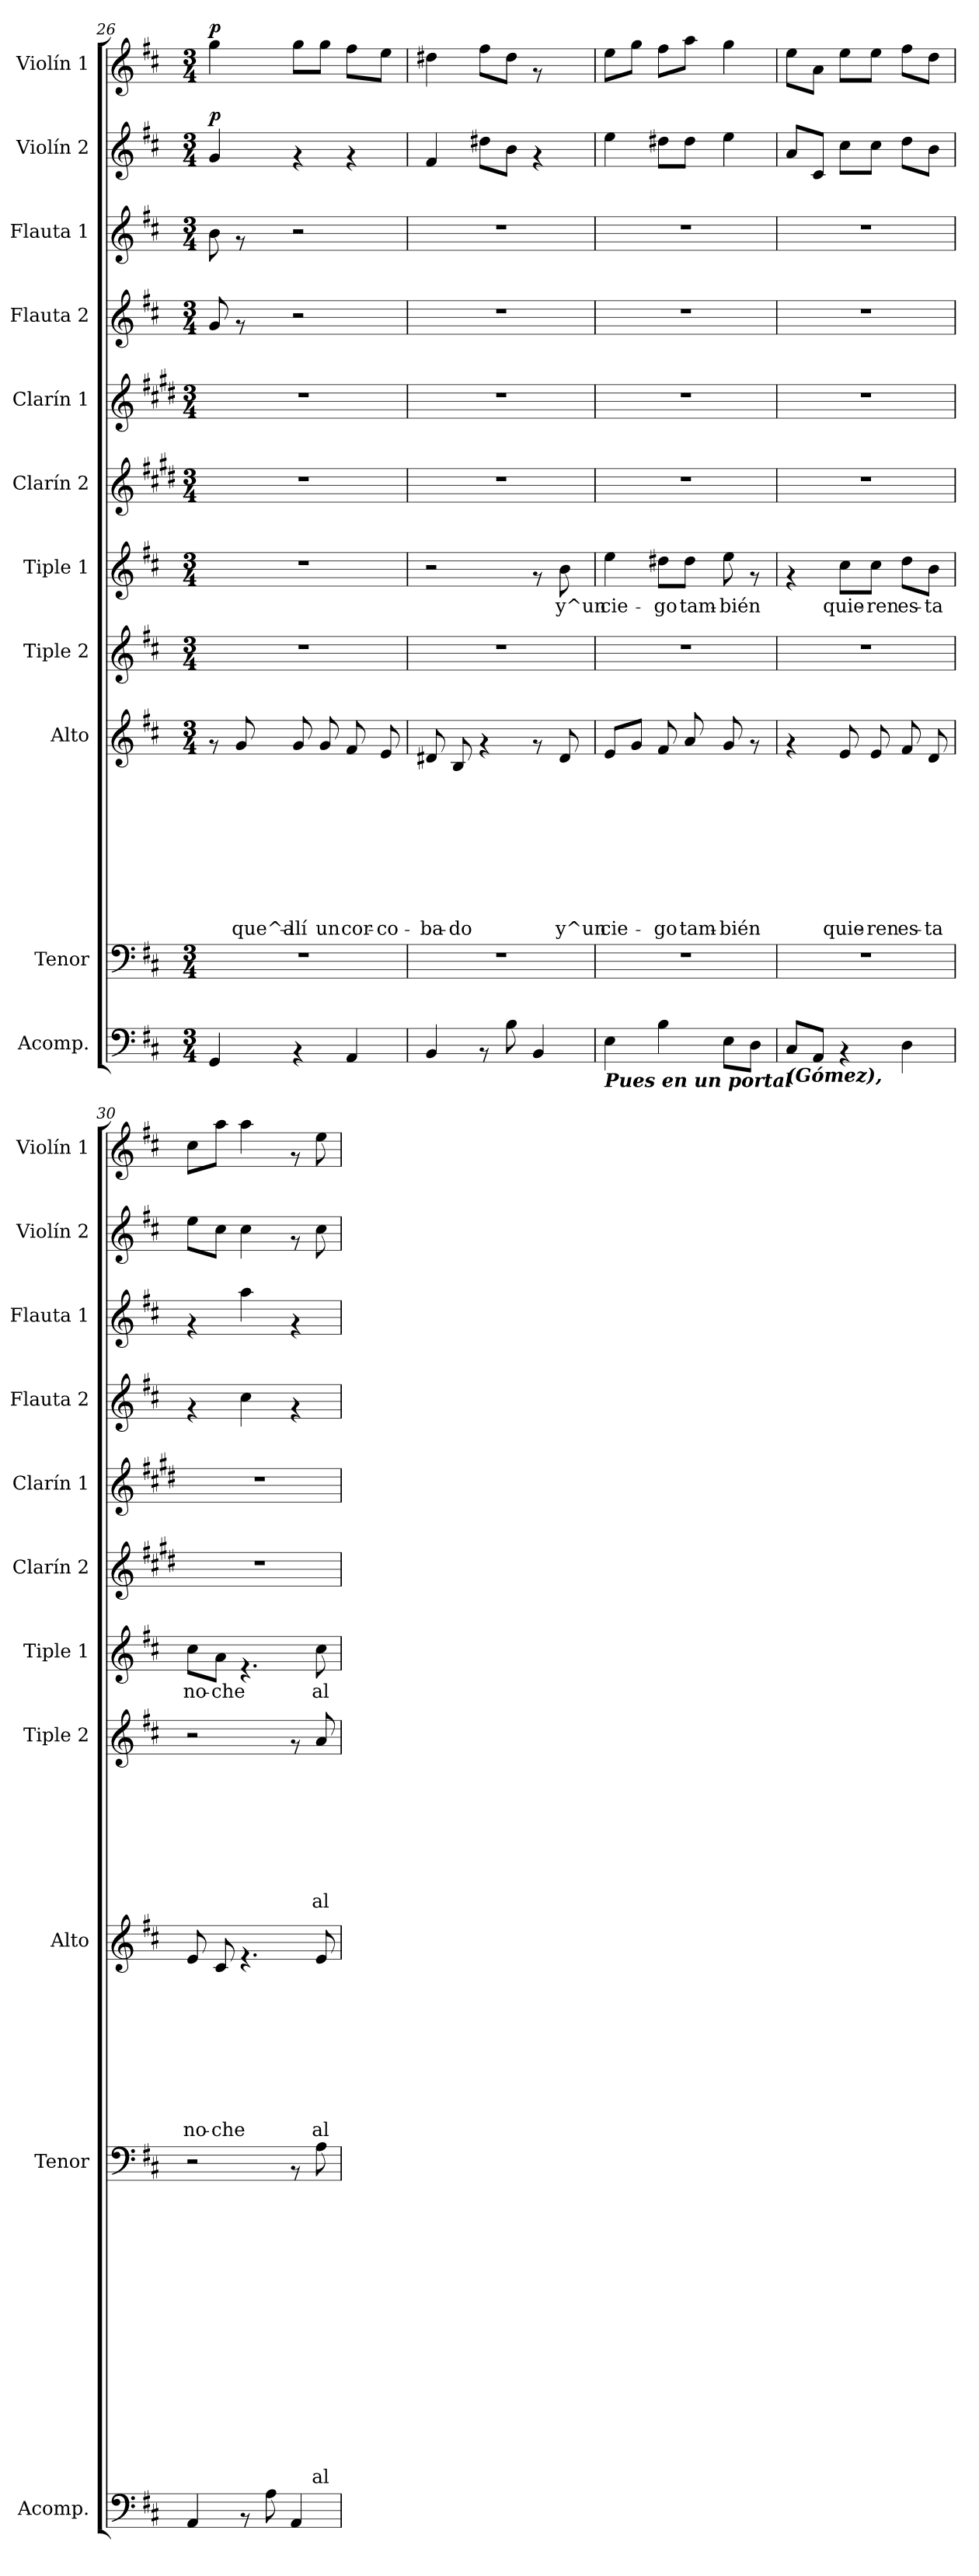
**kern	**kern	**text	**text	**text	**text	**text	**text	**text	**text	**text	**text	**text	**text	**text	**text	**text	**text	**kern	**text	**text	**text	**text	**text	**text	**text	**text	**text	**kern	**text	**text	**text	**text	**text	**text	**text	**text	**kern	**text	**kern	**kern	**kern	**kern	**kern	**dynam	**kern	**dynam
*part11	*part10	*part10	*part10	*part10	*part10	*part10	*part10	*part10	*part10	*part10	*part10	*part10	*part10	*part10	*part10	*part10	*part10	*part9	*part9	*part9	*part9	*part9	*part9	*part9	*part9	*part9	*part9	*part8	*part8	*part8	*part8	*part8	*part8	*part8	*part8	*part8	*part7	*part7	*part6	*part5	*part4	*part3	*part2	*part2	*part1	*part1
*staff11	*staff10	*staff10	*staff10	*staff10	*staff10	*staff10	*staff10	*staff10	*staff10	*staff10	*staff10	*staff10	*staff10	*staff10	*staff10	*staff10	*staff10	*staff9	*staff9	*staff9	*staff9	*staff9	*staff9	*staff9	*staff9	*staff9	*staff9	*staff8	*staff8	*staff8	*staff8	*staff8	*staff8	*staff8	*staff8	*staff8	*staff7	*staff7	*staff6	*staff5	*staff4	*staff3	*staff2	*staff2	*staff1	*staff1
*I"Acomp.	*I"Tenor	*	*	*	*	*	*	*	*	*	*	*	*	*	*	*	*	*I"Alto	*	*	*	*	*	*	*	*	*	*I"Tiple 2	*	*	*	*	*	*	*	*	*I"Tiple 1	*	*I"Clarín 2	*I"Clarín 1	*I"Flauta 2	*I"Flauta 1	*I"Violín 2	*	*I"Violín 1	*
*I'Acomp.	*I'Tenor	*	*	*	*	*	*	*	*	*	*	*	*	*	*	*	*	*I'Alto	*	*	*	*	*	*	*	*	*	*I'Tiple 2	*	*	*	*	*	*	*	*	*I'Tiple 1	*	*I'Clarín 2	*I'Clarín 1	*I'Flauta 2	*I'Flauta 1	*I'Violín 2	*	*I'Violín 1	*
!!LO:LB:g=z
*clefF4	*clefF4	*	*	*	*	*	*	*	*	*	*	*	*	*	*	*	*	*clefG2	*	*	*	*	*	*	*	*	*	*clefG2	*	*	*	*	*	*	*	*	*clefG2	*	*clefG2	*clefG2	*clefG2	*clefG2	*clefG2	*	*clefG2	*
*	*	*	*	*	*	*	*	*	*	*	*	*	*	*	*	*	*	*	*	*	*	*	*	*	*	*	*	*	*	*	*	*	*	*	*	*	*	*	*ITrd1c2	*ITrd1c2	*	*	*	*	*	*
*k[f#c#]	*k[f#c#]	*	*	*	*	*	*	*	*	*	*	*	*	*	*	*	*	*k[f#c#]	*	*	*	*	*	*	*	*	*	*k[f#c#]	*	*	*	*	*	*	*	*	*k[f#c#]	*	*k[f#c#]	*k[f#c#]	*k[f#c#]	*k[f#c#]	*k[f#c#]	*	*k[f#c#]	*
*D:	*D:	*	*	*	*	*	*	*	*	*	*	*	*	*	*	*	*	*D:	*	*	*	*	*	*	*	*	*	*D:	*	*	*	*	*	*	*	*	*D:	*	*D:	*D:	*D:	*D:	*D:	*	*D:	*
*M3/4	*M3/4	*	*	*	*	*	*	*	*	*	*	*	*	*	*	*	*	*M3/4	*	*	*	*	*	*	*	*	*	*M3/4	*	*	*	*	*	*	*	*	*M3/4	*	*M3/4	*M3/4	*M3/4	*M3/4	*M3/4	*	*M3/4	*
=26	=26	=26	=26	=26	=26	=26	=26	=26	=26	=26	=26	=26	=26	=26	=26	=26	=26	=26	=26	=26	=26	=26	=26	=26	=26	=26	=26	=26	=26	=26	=26	=26	=26	=26	=26	=26	=26	=26	=26	=26	=26	=26	=26	=26	=26	=26
!	!	!	!	!	!	!	!	!	!	!	!	!	!	!	!	!	!	!	!	!	!	!	!	!	!	!	!	!	!	!	!	!	!	!	!	!	!	!	!	!	!	!	!	!LO:DY:a	!	!LO:DY:a
4GG/	2.r	.	.	.	.	.	.	.	.	.	.	.	.	.	.	.	.	8rf	.	.	.	.	.	.	.	.	.	2.r	.	.	.	.	.	.	.	.	2.r	.	2.r	2.r	8g/	8b\	4g/	p	4gg\	p
!	!	!	!	!	!	!	!	!	!	!	!	!	!	!	!	!	!	!	!	!	!	!	!	!	!	!	!LO:LY:b	!	!	!	!	!	!	!	!	!	!	!	!	!	!	!	!	!	!	!
.	.	.	.	.	.	.	.	.	.	.	.	.	.	.	.	.	.	8g/	.	.	.	.	.	.	.	.	que^a-	.	.	.	.	.	.	.	.	.	.	.	.	.	8rf	8rf	.	.	.	.
!	!	!	!	!	!	!	!	!	!	!	!	!	!	!	!	!	!	!	!	!	!	!	!	!	!	!	!LO:LY:b	!	!	!	!	!	!	!	!	!	!	!	!	!	!	!	!	!	!	!
4rAA	.	.	.	.	.	.	.	.	.	.	.	.	.	.	.	.	.	8g/	.	.	.	.	.	.	.	.	-llí	.	.	.	.	.	.	.	.	.	.	.	.	.	2r	2r	4rf	.	8gg\L	.
!	!	!	!	!	!	!	!	!	!	!	!	!	!	!	!	!	!	!	!	!	!	!	!	!	!	!	!LO:LY:b	!	!	!	!	!	!	!	!	!	!	!	!	!	!	!	!	!	!	!
.	.	.	.	.	.	.	.	.	.	.	.	.	.	.	.	.	.	8g/	.	.	.	.	.	.	.	.	un	.	.	.	.	.	.	.	.	.	.	.	.	.	.	.	.	.	8gg\J	.
!	!	!	!	!	!	!	!	!	!	!	!	!	!	!	!	!	!	!	!	!	!	!	!	!	!	!	!LO:LY:b	!	!	!	!	!	!	!	!	!	!	!	!	!	!	!	!	!	!	!
4AA/	.	.	.	.	.	.	.	.	.	.	.	.	.	.	.	.	.	8f#/	.	.	.	.	.	.	.	.	cor-	.	.	.	.	.	.	.	.	.	.	.	.	.	.	.	4rf	.	8ff#\L	.
!	!	!	!	!	!	!	!	!	!	!	!	!	!	!	!	!	!	!	!	!	!	!	!	!	!	!	!LO:LY:b	!	!	!	!	!	!	!	!	!	!	!	!	!	!	!	!	!	!	!
.	.	.	.	.	.	.	.	.	.	.	.	.	.	.	.	.	.	8e/	.	.	.	.	.	.	.	.	-co-	.	.	.	.	.	.	.	.	.	.	.	.	.	.	.	.	.	8ee\J	.
=27	=27	=27	=27	=27	=27	=27	=27	=27	=27	=27	=27	=27	=27	=27	=27	=27	=27	=27	=27	=27	=27	=27	=27	=27	=27	=27	=27	=27	=27	=27	=27	=27	=27	=27	=27	=27	=27	=27	=27	=27	=27	=27	=27	=27	=27	=27
!	!	!	!	!	!	!	!	!	!	!	!	!	!	!	!	!	!	!	!	!	!	!	!	!	!	!	!LO:LY:b	!	!	!	!	!	!	!	!	!	!	!	!	!	!	!	!	!	!	!
4BB/	2.r	.	.	.	.	.	.	.	.	.	.	.	.	.	.	.	.	8d#X/	.	.	.	.	.	.	.	.	-ba-	2.r	.	.	.	.	.	.	.	.	2r	.	2.r	2.r	2.r	2.r	4f#/	.	4dd#X\	.
!	!	!	!	!	!	!	!	!	!	!	!	!	!	!	!	!	!	!	!	!	!	!	!	!	!	!	!LO:LY:b	!	!	!	!	!	!	!	!	!	!	!	!	!	!	!	!	!	!	!
.	.	.	.	.	.	.	.	.	.	.	.	.	.	.	.	.	.	8B/	.	.	.	.	.	.	.	.	-do	.	.	.	.	.	.	.	.	.	.	.	.	.	.	.	.	.	.	.
8rAA	.	.	.	.	.	.	.	.	.	.	.	.	.	.	.	.	.	4rf	.	.	.	.	.	.	.	.	.	.	.	.	.	.	.	.	.	.	.	.	.	.	.	.	8dd#X\L	.	8ff#\L	.
8B\	.	.	.	.	.	.	.	.	.	.	.	.	.	.	.	.	.	.	.	.	.	.	.	.	.	.	.	.	.	.	.	.	.	.	.	.	.	.	.	.	.	.	8b\J	.	8dd#\J	.
4BB/	.	.	.	.	.	.	.	.	.	.	.	.	.	.	.	.	.	8rf	.	.	.	.	.	.	.	.	.	.	.	.	.	.	.	.	.	.	8rf	.	.	.	.	.	4rf	.	8rf	.
!	!	!	!	!	!	!	!	!	!	!	!	!	!	!	!	!	!	!	!	!	!	!	!	!	!	!	!LO:LY:b	!	!	!	!	!	!	!	!	!	!	!LO:LY:b	!	!	!	!	!	!	!	!
.	.	.	.	.	.	.	.	.	.	.	.	.	.	.	.	.	.	8d#/	.	.	.	.	.	.	.	.	y^un	.	.	.	.	.	.	.	.	.	8b\	y^un	.	.	.	.	.	.	8ryy	.
=28	=28	=28	=28	=28	=28	=28	=28	=28	=28	=28	=28	=28	=28	=28	=28	=28	=28	=28	=28	=28	=28	=28	=28	=28	=28	=28	=28	=28	=28	=28	=28	=28	=28	=28	=28	=28	=28	=28	=28	=28	=28	=28	=28	=28	=28	=28
!LO:TX:b:Bi:t=Pues en un portal	!	!	!	!	!	!	!	!	!	!	!	!	!	!	!	!	!	!	!	!	!	!	!	!	!	!	!	!	!	!	!	!	!	!	!	!	!	!	!	!	!	!	!	!	!	!
!	!	!	!	!	!	!	!	!	!	!	!	!	!	!	!	!	!	!	!	!	!	!	!	!	!	!	!LO:LY:b	!	!	!	!	!	!	!	!	!	!	!LO:LY:b	!	!	!	!	!	!	!	!
4E\	2.r	.	.	.	.	.	.	.	.	.	.	.	.	.	.	.	.	8e/L	.	.	.	.	.	.	.	.	cie-	2.r	.	.	.	.	.	.	.	.	4ee\	cie-	2.r	2.r	2.r	2.r	4ee\	.	8ee\L	.
.	.	.	.	.	.	.	.	.	.	.	.	.	.	.	.	.	.	8g/J	.	.	.	.	.	.	.	.	.	.	.	.	.	.	.	.	.	.	.	.	.	.	.	.	.	.	8gg\J	.
!	!	!	!	!	!	!	!	!	!	!	!	!	!	!	!	!	!	!	!	!	!	!	!	!	!	!	!LO:LY:b	!	!	!	!	!	!	!	!	!	!	!LO:LY:b	!	!	!	!	!	!	!	!
4B\	.	.	.	.	.	.	.	.	.	.	.	.	.	.	.	.	.	8f#/	.	.	.	.	.	.	.	.	-go	.	.	.	.	.	.	.	.	.	8dd#X\L	-go	.	.	.	.	8dd#X\L	.	8ff#\L	.
!	!	!	!	!	!	!	!	!	!	!	!	!	!	!	!	!	!	!	!	!	!	!	!	!	!	!	!LO:LY:b	!	!	!	!	!	!	!	!	!	!	!LO:LY:b	!	!	!	!	!	!	!	!
.	.	.	.	.	.	.	.	.	.	.	.	.	.	.	.	.	.	8a/	.	.	.	.	.	.	.	.	tam-	.	.	.	.	.	.	.	.	.	8dd#\J	tam-	.	.	.	.	8dd#\J	.	8aa\J	.
!	!	!	!	!	!	!	!	!	!	!	!	!	!	!	!	!	!	!	!	!	!	!	!	!	!	!	!LO:LY:b	!	!	!	!	!	!	!	!	!	!	!LO:LY:b	!	!	!	!	!	!	!	!
8E\L	.	.	.	.	.	.	.	.	.	.	.	.	.	.	.	.	.	8g/	.	.	.	.	.	.	.	.	-bién	.	.	.	.	.	.	.	.	.	8ee\	-bién	.	.	.	.	4ee\	.	4gg\	.
8D\J	.	.	.	.	.	.	.	.	.	.	.	.	.	.	.	.	.	8rf	.	.	.	.	.	.	.	.	.	.	.	.	.	.	.	.	.	.	8rf	.	.	.	.	.	.	.	.	.
=29	=29	=29	=29	=29	=29	=29	=29	=29	=29	=29	=29	=29	=29	=29	=29	=29	=29	=29	=29	=29	=29	=29	=29	=29	=29	=29	=29	=29	=29	=29	=29	=29	=29	=29	=29	=29	=29	=29	=29	=29	=29	=29	=29	=29	=29	=29
!LO:TX:b:Bi:t=(Gómez),	!	!	!	!	!	!	!	!	!	!	!	!	!	!	!	!	!	!	!	!	!	!	!	!	!	!	!	!	!	!	!	!	!	!	!	!	!	!	!	!	!	!	!	!	!	!
8C#/L	2.r	.	.	.	.	.	.	.	.	.	.	.	.	.	.	.	.	4rf	.	.	.	.	.	.	.	.	.	2.r	.	.	.	.	.	.	.	.	4rf	.	2.r	2.r	2.r	2.r	8a/L	.	8ee\L	.
8AA/J	.	.	.	.	.	.	.	.	.	.	.	.	.	.	.	.	.	.	.	.	.	.	.	.	.	.	.	.	.	.	.	.	.	.	.	.	.	.	.	.	.	.	8c#/J	.	8a\J	.
!	!	!	!	!	!	!	!	!	!	!	!	!	!	!	!	!	!	!	!	!	!	!	!	!	!	!	!LO:LY:b	!	!	!	!	!	!	!	!	!	!	!LO:LY:b	!	!	!	!	!	!	!	!
4rAA	.	.	.	.	.	.	.	.	.	.	.	.	.	.	.	.	.	8e/	.	.	.	.	.	.	.	.	quie-	.	.	.	.	.	.	.	.	.	8cc#\L	quie-	.	.	.	.	8cc#\L	.	8ee\L	.
!	!	!	!	!	!	!	!	!	!	!	!	!	!	!	!	!	!	!	!	!	!	!	!	!	!	!	!LO:LY:b	!	!	!	!	!	!	!	!	!	!	!LO:LY:b	!	!	!	!	!	!	!	!
.	.	.	.	.	.	.	.	.	.	.	.	.	.	.	.	.	.	8e/	.	.	.	.	.	.	.	.	-ren	.	.	.	.	.	.	.	.	.	8cc#\J	-ren	.	.	.	.	8cc#\J	.	8ee\J	.
!	!	!	!	!	!	!	!	!	!	!	!	!	!	!	!	!	!	!	!	!	!	!	!	!	!	!	!LO:LY:b	!	!	!	!	!	!	!	!	!	!	!LO:LY:b	!	!	!	!	!	!	!	!
4D\	.	.	.	.	.	.	.	.	.	.	.	.	.	.	.	.	.	8f#/	.	.	.	.	.	.	.	.	es-	.	.	.	.	.	.	.	.	.	8dd\L	es-	.	.	.	.	8dd\L	.	8ff#\L	.
!	!	!	!	!	!	!	!	!	!	!	!	!	!	!	!	!	!	!	!	!	!	!	!	!	!	!	!LO:LY:b	!	!	!	!	!	!	!	!	!	!	!LO:LY:b	!	!	!	!	!	!	!	!
.	.	.	.	.	.	.	.	.	.	.	.	.	.	.	.	.	.	8d/	.	.	.	.	.	.	.	.	-ta	.	.	.	.	.	.	.	.	.	8b\J	-ta	.	.	.	.	8b\J	.	8dd\J	.
!!LO:PB:g=z
=30	=30	=30	=30	=30	=30	=30	=30	=30	=30	=30	=30	=30	=30	=30	=30	=30	=30	=30	=30	=30	=30	=30	=30	=30	=30	=30	=30	=30	=30	=30	=30	=30	=30	=30	=30	=30	=30	=30	=30	=30	=30	=30	=30	=30	=30	=30
!	!	!	!	!	!	!	!	!	!	!	!	!	!	!	!	!	!	!	!	!	!	!	!	!	!	!	!LO:LY:b	!	!	!	!	!	!	!	!	!	!	!LO:LY:b	!	!	!	!	!	!	!	!
4AA/	2r	.	.	.	.	.	.	.	.	.	.	.	.	.	.	.	.	8e/	.	.	.	.	.	.	.	.	no-	2r	.	.	.	.	.	.	.	.	8cc#\L	no-	2.r	2.r	4rf	4rf	8ee\L	.	8cc#\L	.
!	!	!	!	!	!	!	!	!	!	!	!	!	!	!	!	!	!	!	!	!	!	!	!	!	!	!	!LO:LY:b	!	!	!	!	!	!	!	!	!	!	!LO:LY:b	!	!	!	!	!	!	!	!
.	.	.	.	.	.	.	.	.	.	.	.	.	.	.	.	.	.	8c#/	.	.	.	.	.	.	.	.	-che	.	.	.	.	.	.	.	.	.	8a\J	-che	.	.	.	.	8cc#\J	.	8aa\J	.
8rAA	.	.	.	.	.	.	.	.	.	.	.	.	.	.	.	.	.	4.rf	.	.	.	.	.	.	.	.	.	.	.	.	.	.	.	.	.	.	4.rf	.	.	.	4cc#\	4aa\	4cc#\	.	4aa\	.
8A\	.	.	.	.	.	.	.	.	.	.	.	.	.	.	.	.	.	.	.	.	.	.	.	.	.	.	.	.	.	.	.	.	.	.	.	.	.	.	.	.	.	.	.	.	.	.
4AA/	8rAA	.	.	.	.	.	.	.	.	.	.	.	.	.	.	.	.	.	.	.	.	.	.	.	.	.	.	8rf	.	.	.	.	.	.	.	.	.	.	.	.	4rf	4rf	8rf	.	8rf	.
!	!	!	!	!	!	!	!	!	!	!	!	!	!	!	!	!	!LO:LY:b	!	!	!	!	!	!	!	!	!	!LO:LY:b	!	!	!	!	!	!	!	!	!LO:LY:b	!	!LO:LY:b	!	!	!	!	!	!	!	!
.	8A\	.	.	.	.	.	.	.	.	.	.	.	.	.	.	.	al	8e/	.	.	.	.	.	.	.	.	al	8a/	.	.	.	.	.	.	.	al	8cc#\	al	.	.	.	.	8cc#\	.	8ee\	.
=	=	=	=	=	=	=	=	=	=	=	=	=	=	=	=	=	=	=	=	=	=	=	=	=	=	=	=	=	=	=	=	=	=	=	=	=	=	=	=	=	=	=	=	=	=	=
*-	*-	*-	*-	*-	*-	*-	*-	*-	*-	*-	*-	*-	*-	*-	*-	*-	*-	*-	*-	*-	*-	*-	*-	*-	*-	*-	*-	*-	*-	*-	*-	*-	*-	*-	*-	*-	*-	*-	*-	*-	*-	*-	*-	*-	*-	*-
